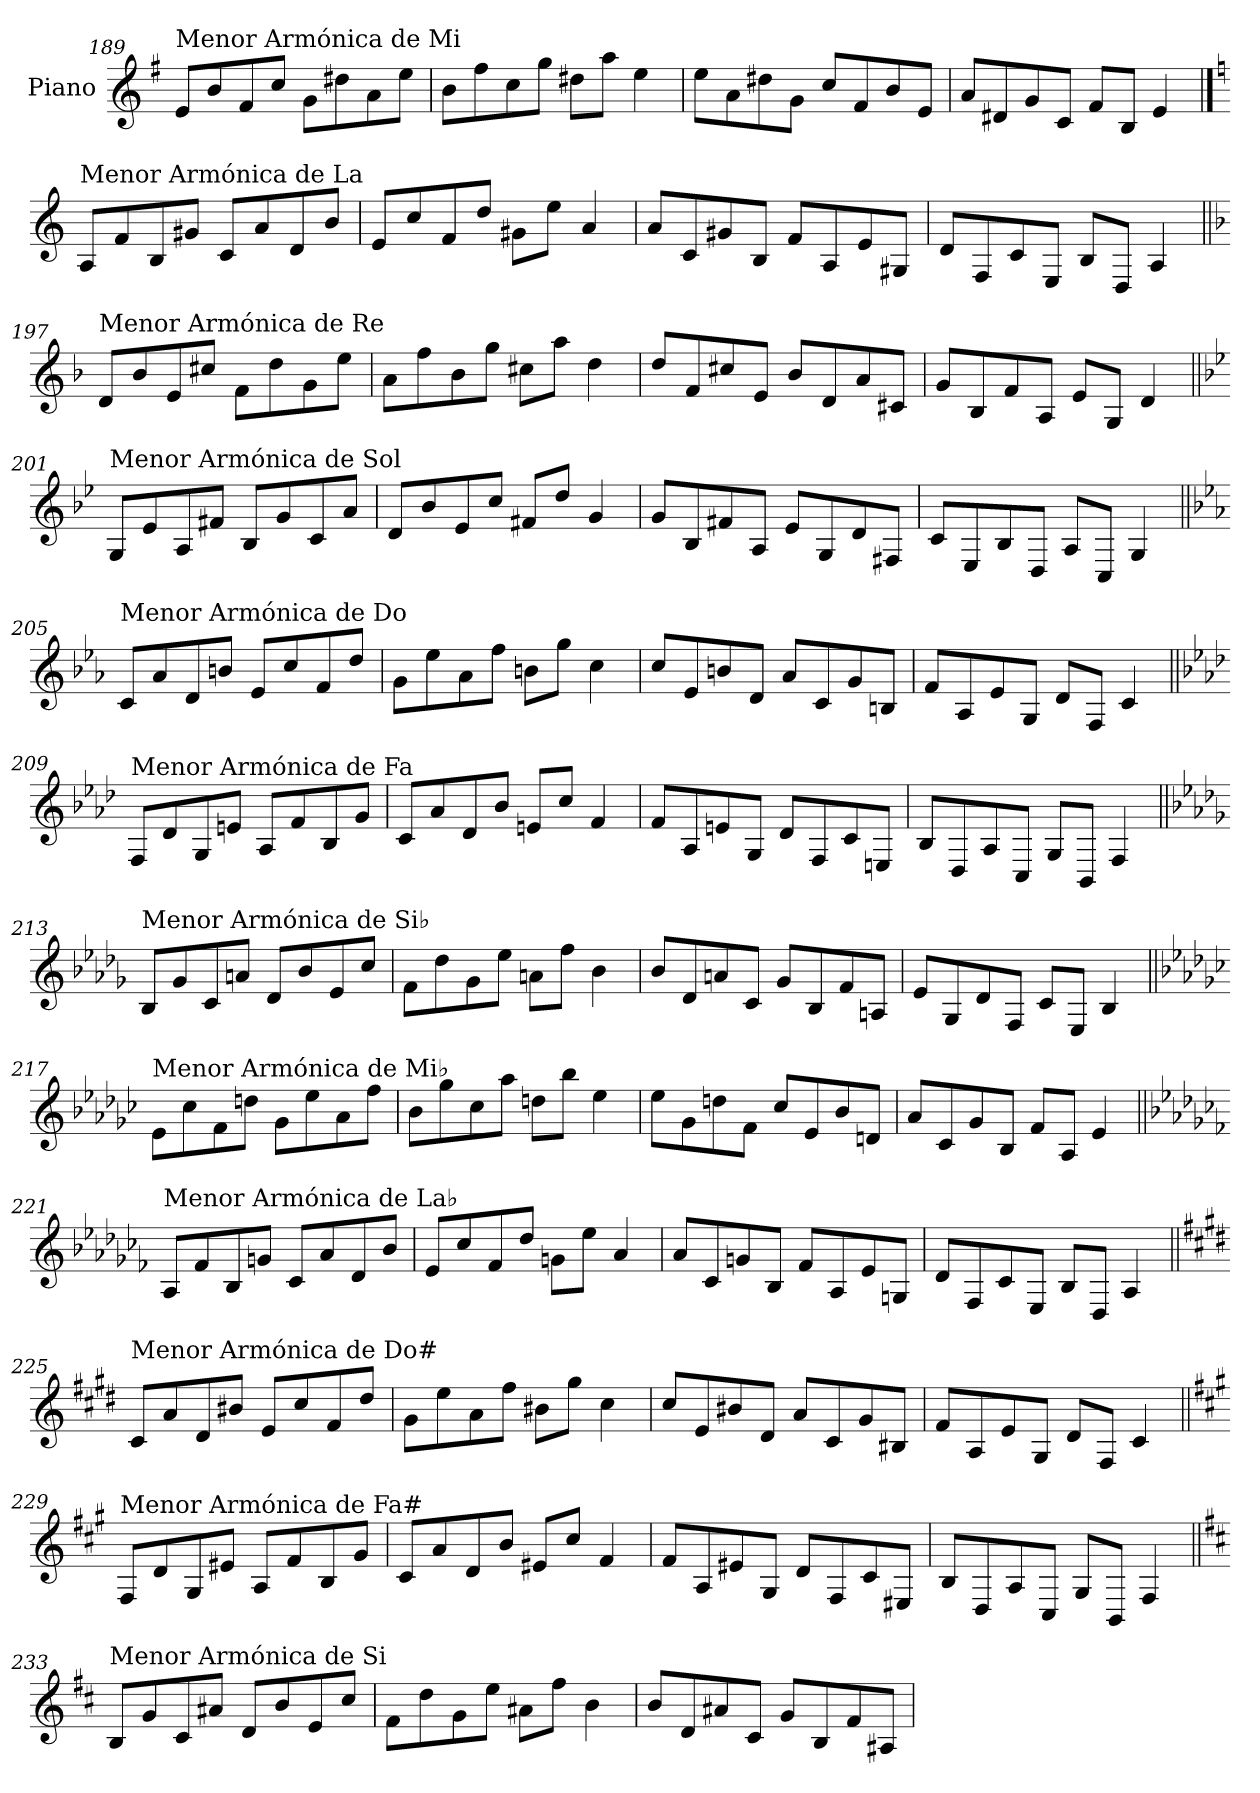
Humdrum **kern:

**kern
*part1
*staff1
*I"Piano
*I'Pno.
!!LO:LB:g=z
*clefG2
*k[f#]
=189
!LO:TX:a:t=Menor Armónica de Mi
8e/L
8b/
8f#/
8cc/J
8g\L
8dd#X\
8a\
8ee\J
=190
8b\L
8ff#\
8cc\
8gg\J
8dd#X\L
8aa\J
4ee\
=191
8ee\L
8a\
8dd#X\
8g\J
8cc/L
8f#/
8b/
8e/J
=192
8a/L
8d#X/
8g/
8c/J
8f#/L
8B/J
4e/
!!LO:PB:g=z
==193
*k[]
!LO:TX:a:t=Menor Armónica de La
8A/L
8f/
8B/
8g#X/J
8c/L
8a/
8d/
8b/J
=194
8e/L
8cc/
8f/
8dd/J
8g#X\L
8ee\J
4a/
=195
8a/L
8c/
8g#X/
8B/J
8f/L
8A/
8e/
8G#X/J
=196
8d/L
8F/
8c/
8E/J
8B/L
8D/J
4A/
!!LO:LB:g=z
=197||
*k[b-]
!LO:TX:a:t=Menor Armónica de Re
8d/L
8b-/
8e/
8cc#X/J
8f\L
8dd\
8g\
8ee\J
=198
8a\L
8ff\
8b-\
8gg\J
8cc#X\L
8aa\J
4dd\
=199
8dd/L
8f/
8cc#X/
8e/J
8b-/L
8d/
8a/
8c#X/J
=200
8g/L
8B-/
8f/
8A/J
8e/L
8G/J
4d/
!!LO:LB:g=z
=201||
*k[b-e-]
!LO:TX:a:t=Menor Armónica de Sol
8G/L
8e-/
8A/
8f#X/J
8B-/L
8g/
8c/
8a/J
=202
8d/L
8b-/
8e-/
8cc/J
8f#X/L
8dd/J
4g/
=203
8g/L
8B-/
8f#X/
8A/J
8e-/L
8G/
8d/
8F#X/J
=204
8c/L
8E-/
8B-/
8D/J
8A/L
8C/J
4G/
!!LO:LB:g=z
=205||
*k[b-e-a-]
!LO:TX:a:t=Menor Armónica de Do
8c/L
8a-/
8d/
8bn/J
8e-/L
8cc/
8f/
8dd/J
=206
8g\L
8ee-\
8a-\
8ff\J
8bn\L
8gg\J
4cc\
=207
8cc/L
8e-/
8bn/
8d/J
8a-/L
8c/
8g/
8Bn/J
=208
8f/L
8A-/
8e-/
8G/J
8d/L
8F/J
4c/
!!LO:LB:g=z
=209||
*k[b-e-a-d-]
!LO:TX:a:t=Menor Armónica de Fa
8F/L
8d-/
8G/
8en/J
8A-/L
8f/
8B-/
8g/J
=210
8c/L
8a-/
8d-/
8b-/J
8en/L
8cc/J
4f/
=211
8f/L
8A-/
8en/
8G/J
8d-/L
8F/
8c/
8En/J
=212
8B-/L
8D-/
8A-/
8C/J
8G/L
8BB-/J
4F/
!!LO:LB:g=z
=213||
*k[b-e-a-d-g-]
!LO:TX:a:t=Menor Armónica de Si♭
8B-/L
8g-/
8c/
8an/J
8d-/L
8b-/
8e-/
8cc/J
=214
8f\L
8dd-\
8g-\
8ee-\J
8an\L
8ff\J
4b-\
=215
8b-/L
8d-/
8an/
8c/J
8g-/L
8B-/
8f/
8An/J
=216
8e-/L
8G-/
8d-/
8F/J
8c/L
8E-/J
4B-/
!!LO:PB:g=z
=217||
*k[b-e-a-d-g-c-]
!LO:TX:a:t=Menor Armónica de Mi♭
8e-\L
8cc-\
8f\
8ddn\J
8g-\L
8ee-\
8a-\
8ff\J
=218
8b-\L
8gg-\
8cc-\
8aa-\J
8ddn\L
8bb-\J
4ee-\
=219
8ee-\L
8g-\
8ddn\
8f\J
8cc-/L
8e-/
8b-/
8dn/J
=220
8a-/L
8c-/
8g-/
8B-/J
8f/L
8A-/J
4e-/
!!LO:LB:g=z
=221||
*k[b-e-a-d-g-c-f-]
!LO:TX:a:t=Menor Armónica de La♭
8A-/L
8f-/
8B-/
8gn/J
8c-/L
8a-/
8d-/
8b-/J
=222
8e-/L
8cc-/
8f-/
8dd-/J
8gn\L
8ee-\J
4a-/
=223
8a-/L
8c-/
8gn/
8B-/J
8f-/L
8A-/
8e-/
8Gn/J
=224
8d-/L
8F-/
8c-/
8E-/J
8B-/L
8D-/J
4A-/
!!LO:LB:g=z
=225||
*k[f#c#g#d#]
!LO:TX:a:t=Menor Armónica de Do#
8c#/L
8a/
8d#/
8b#X/J
8e/L
8cc#/
8f#/
8dd#/J
=226
8g#\L
8ee\
8a\
8ff#\J
8b#X\L
8gg#\J
4cc#\
=227
8cc#/L
8e/
8b#X/
8d#/J
8a/L
8c#/
8g#/
8B#X/J
=228
8f#/L
8A/
8e/
8G#/J
8d#/L
8F#/J
4c#/
!!LO:LB:g=z
=229||
*k[f#c#g#]
!LO:TX:a:t=Menor Armónica de Fa#
8F#/L
8d/
8G#/
8e#X/J
8A/L
8f#/
8B/
8g#/J
=230
8c#/L
8a/
8d/
8b/J
8e#X/L
8cc#/J
4f#/
=231
8f#/L
8A/
8e#X/
8G#/J
8d/L
8F#/
8c#/
8E#X/J
=232
8B/L
8D/
8A/
8C#/J
8G#/L
8BB/J
4F#/
!!LO:LB:g=z
=233||
*k[f#c#]
!LO:TX:a:t=Menor Armónica de Si
8B/L
8g/
8c#/
8a#X/J
8d/L
8b/
8e/
8cc#/J
=234
8f#\L
8dd\
8g\
8ee\J
8a#X\L
8ff#\J
4b\
=235
8b/L
8d/
8a#X/
8c#/J
8g/L
8B/
8f#/
8A#X/J
=
*-
